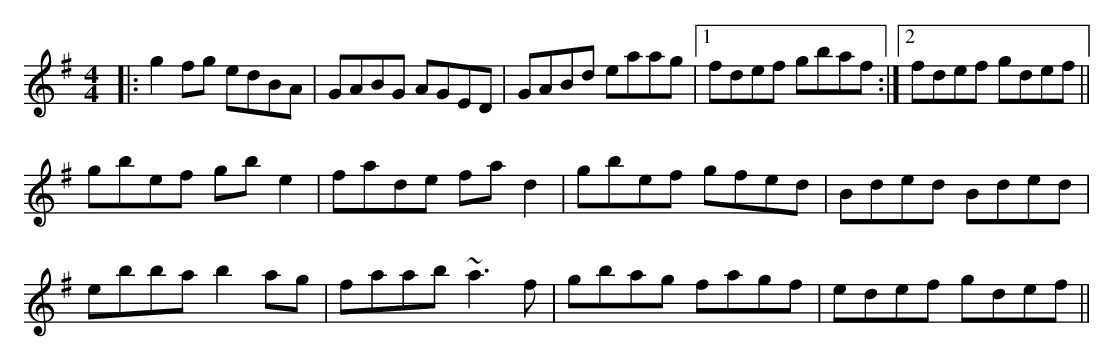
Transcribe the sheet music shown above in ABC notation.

X:1
M:4/4
K:G
|:g2fg edBA|GABG AGED|GABd eaag|1 fdef gbaf:|2 fdef gdef||
gbef gbe2|fade fad2|gbef gfed|Bded Bded|
ebba b2ag|faab ~a3f|gbag fagf|edef gdef||
